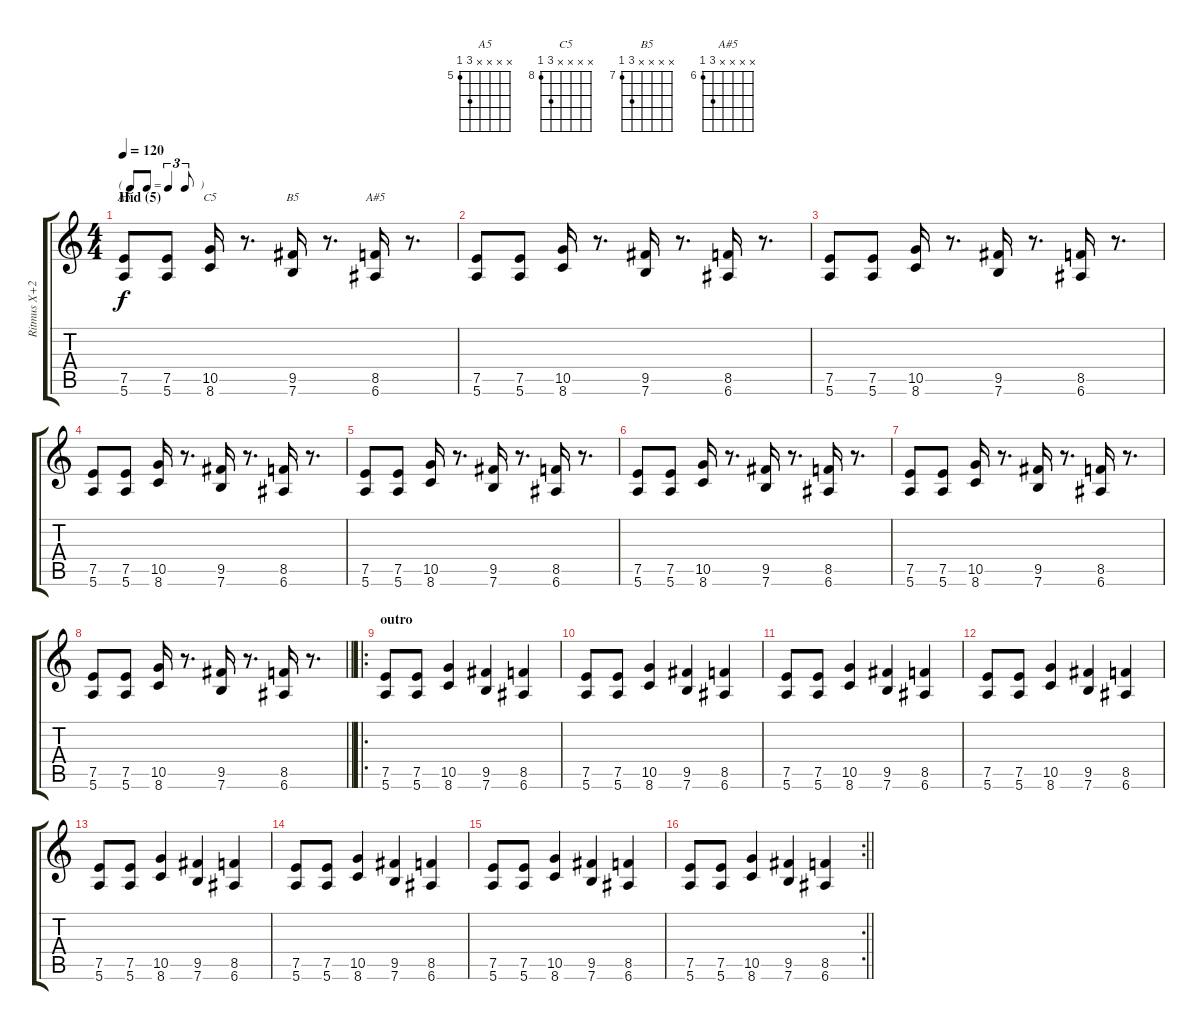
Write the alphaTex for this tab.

\track ("Ritmus X+2: RiChi (Blackmoor)" "Ritmus X+2") {instrument overdrivenguitar}
\staff {score tabs}
\tuning (E4 B3 G3 D3 A2 E2) {hide}
\chord ("A5" x x x x 7 5) {firstfret 5}
\chord ("C5" x x x x 10 8) {firstfret 8}
\chord ("B5" x x x x 9 7) {firstfret 7}
\chord ("A#5" x x x x 8 6) {firstfret 6}
\ts (4 4)
\tf triplet8th
\section ("" "Híd (5)")
\tempo 120
\clef g2
\ks c
(7.5 5.6).8{ch "A5" dy f} (7.5 5.6).8 (10.5 8.6).16{ch "C5"} r.8{d} (9.5 7.6).16{ch "B5"} r.8{d} (8.5 6.6).16{ch "A#5"} r.8{d} |
(7.5 5.6).8 (7.5 5.6).8 (10.5 8.6).16 r.8{d} (9.5 7.6).16 r.8{d} (8.5 6.6).16 r.8{d} |
(7.5 5.6).8 (7.5 5.6).8 (10.5 8.6).16 r.8{d} (9.5 7.6).16 r.8{d} (8.5 6.6).16 r.8{d} |
(7.5 5.6).8 (7.5 5.6).8 (10.5 8.6).16 r.8{d} (9.5 7.6).16 r.8{d} (8.5 6.6).16 r.8{d} |
(7.5 5.6).8 (7.5 5.6).8 (10.5 8.6).16 r.8{d} (9.5 7.6).16 r.8{d} (8.5 6.6).16 r.8{d} |
(7.5 5.6).8 (7.5 5.6).8 (10.5 8.6).16 r.8{d} (9.5 7.6).16 r.8{d} (8.5 6.6).16 r.8{d} |
(7.5 5.6).8 (7.5 5.6).8 (10.5 8.6).16 r.8{d} (9.5 7.6).16 r.8{d} (8.5 6.6).16 r.8{d} |
\barLineRight lightlight
(7.5 5.6).8 (7.5 5.6).8 (10.5 8.6).16 r.8{d} (9.5 7.6).16 r.8{d} (8.5 6.6).16 r.8{d} |
\ro
\section ("" "outro")
(7.5 5.6).8 (7.5 5.6).8 (10.5 8.6).4 (9.5 7.6).4 (8.5 6.6).4 |
(7.5 5.6).8 (7.5 5.6).8 (10.5 8.6).4 (9.5 7.6).4 (8.5 6.6).4 |
(7.5 5.6).8 (7.5 5.6).8 (10.5 8.6).4 (9.5 7.6).4 (8.5 6.6).4 |
(7.5 5.6).8 (7.5 5.6).8 (10.5 8.6).4 (9.5 7.6).4 (8.5 6.6).4 |
(7.5 5.6).8 (7.5 5.6).8 (10.5 8.6).4 (9.5 7.6).4 (8.5 6.6).4 |
(7.5 5.6).8 (7.5 5.6).8 (10.5 8.6).4 (9.5 7.6).4 (8.5 6.6).4 |
(7.5 5.6).8 (7.5 5.6).8 (10.5 8.6).4 (9.5 7.6).4 (8.5 6.6).4 |
\rc 2
\barLineRight lightlight
(7.5 5.6).8 (7.5 5.6).8 (10.5 8.6).4 (9.5 7.6).4 (8.5 6.6).4
